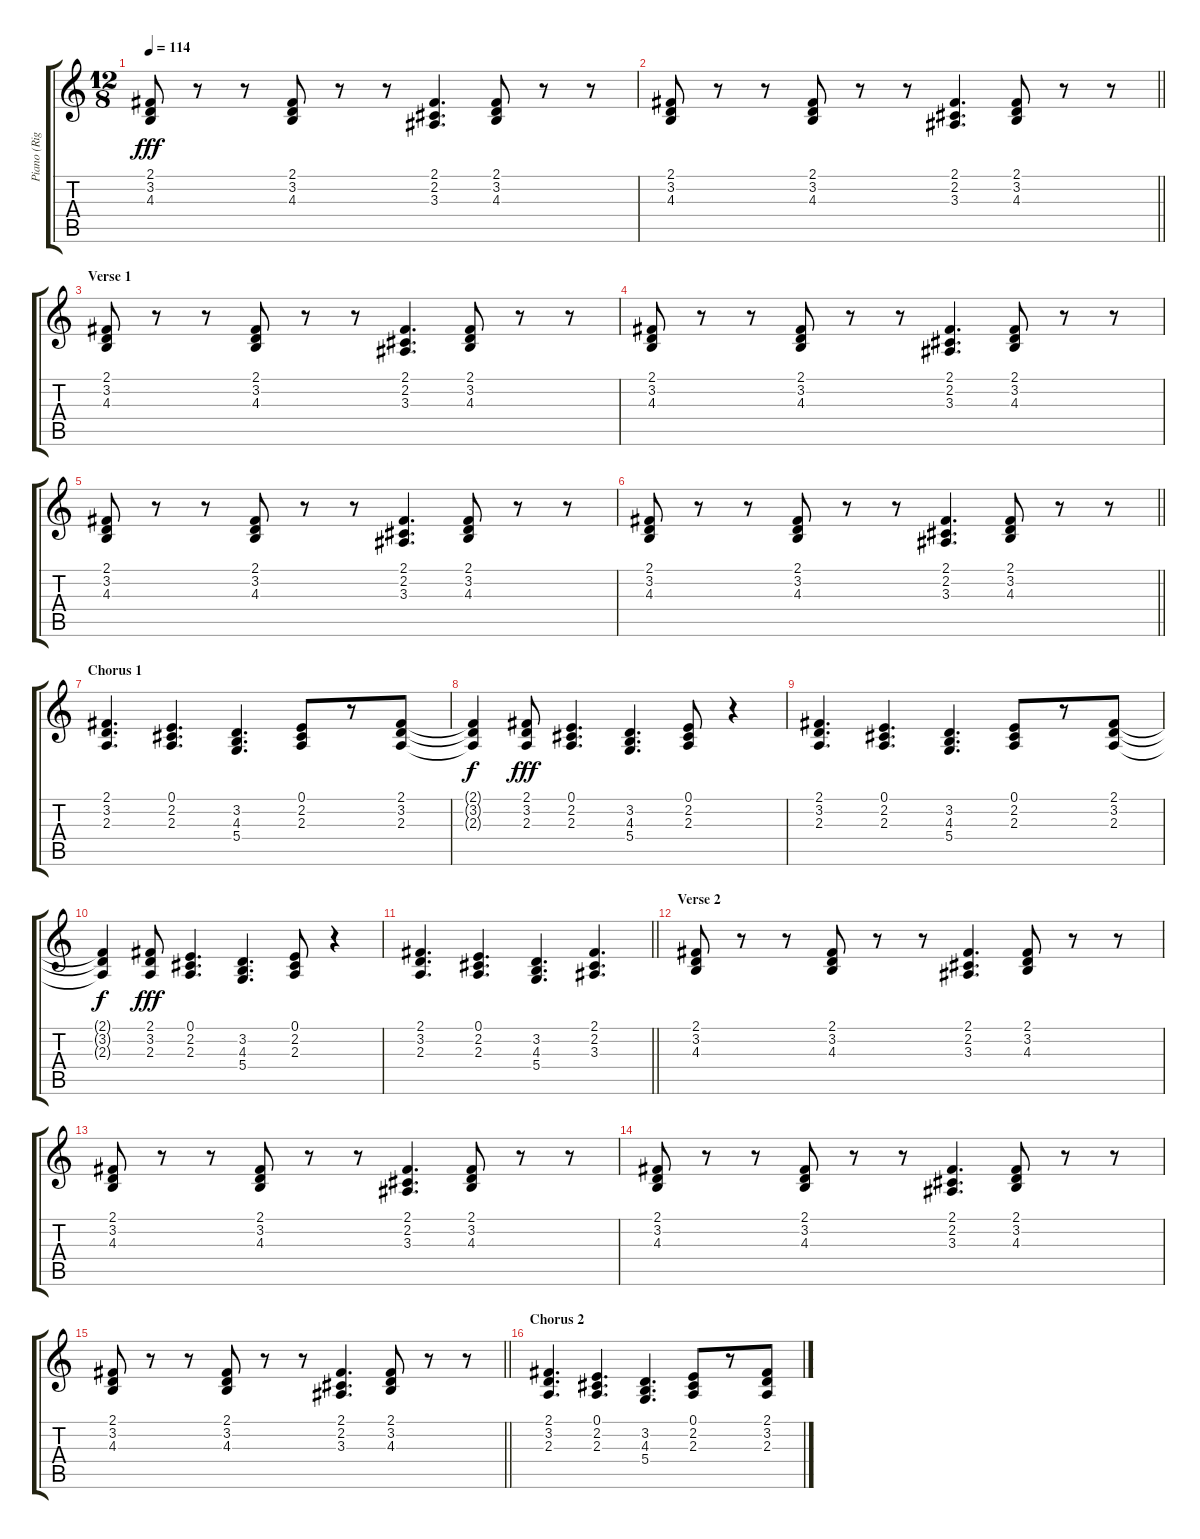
\track ("Piano (Right Hand)" "Piano (Rig") {instrument acousticgrandpiano}
\staff {score tabs}
\tuning (E4 B3 G3 D3 A2 E2) {hide}
\ts (12 8)
\tempo 114
\clef g2
\ks c
(2.1 3.2 4.3).8{dy fff instrument acousticgrandpiano} r.8 r.8 (2.1 3.2 4.3).8 r.8 r.8 (2.1 2.2 3.3).4{d} (2.1 3.2 4.3).8 r.8 r.8 |
\barLineRight lightlight
(2.1 3.2 4.3).8 r.8 r.8 (2.1 3.2 4.3).8 r.8 r.8 (2.1 2.2 3.3).4{d} (2.1 3.2 4.3).8 r.8 r.8 |
\section ("" "Verse 1")
(2.1 3.2 4.3).8 r.8 r.8 (2.1 3.2 4.3).8 r.8 r.8 (2.1 2.2 3.3).4{d} (2.1 3.2 4.3).8 r.8 r.8 |
(2.1 3.2 4.3).8 r.8 r.8 (2.1 3.2 4.3).8 r.8 r.8 (2.1 2.2 3.3).4{d} (2.1 3.2 4.3).8 r.8 r.8 |
(2.1 3.2 4.3).8 r.8 r.8 (2.1 3.2 4.3).8 r.8 r.8 (2.1 2.2 3.3).4{d} (2.1 3.2 4.3).8 r.8 r.8 |
\barLineRight lightlight
(2.1 3.2 4.3).8 r.8 r.8 (2.1 3.2 4.3).8 r.8 r.8 (2.1 2.2 3.3).4{d} (2.1 3.2 4.3).8 r.8 r.8 |
\section ("" "Chorus 1")
(2.1 3.2 2.3).4{d} (0.1 2.2 2.3).4{d} (3.2 4.3 5.4).4{d} (0.1 2.2 2.3).8 r.8 (2.1 3.2 2.3).8 |
(2.1{t} 3.2{t} 2.3{t}).4{dy f} (2.1 3.2 2.3).8{dy fff} (0.1 2.2 2.3).4{d} (3.2 4.3 5.4).4{d} (0.1 2.2 2.3).8 r.4 |
(2.1 3.2 2.3).4{d} (0.1 2.2 2.3).4{d} (3.2 4.3 5.4).4{d} (0.1 2.2 2.3).8 r.8 (2.1 3.2 2.3).8 |
(2.1{t} 3.2{t} 2.3{t}).4{dy f} (2.1 3.2 2.3).8{dy fff} (0.1 2.2 2.3).4{d} (3.2 4.3 5.4).4{d} (0.1 2.2 2.3).8 r.4 |
\barLineRight lightlight
(2.1 3.2 2.3).4{d} (0.1 2.2 2.3).4{d} (3.2 4.3 5.4).4{d} (2.1 2.2 3.3).4{d} |
\section ("" "Verse 2")
(2.1 3.2 4.3).8 r.8 r.8 (2.1 3.2 4.3).8 r.8 r.8 (2.1 2.2 3.3).4{d} (2.1 3.2 4.3).8 r.8 r.8 |
(2.1 3.2 4.3).8 r.8 r.8 (2.1 3.2 4.3).8 r.8 r.8 (2.1 2.2 3.3).4{d} (2.1 3.2 4.3).8 r.8 r.8 |
(2.1 3.2 4.3).8 r.8 r.8 (2.1 3.2 4.3).8 r.8 r.8 (2.1 2.2 3.3).4{d} (2.1 3.2 4.3).8 r.8 r.8 |
\barLineRight lightlight
(2.1 3.2 4.3).8 r.8 r.8 (2.1 3.2 4.3).8 r.8 r.8 (2.1 2.2 3.3).4{d} (2.1 3.2 4.3).8 r.8 r.8 |
\section ("" "Chorus 2")
(2.1 3.2 2.3).4{d} (0.1 2.2 2.3).4{d} (3.2 4.3 5.4).4{d} (0.1 2.2 2.3).8 r.8 (2.1 3.2 2.3).8
